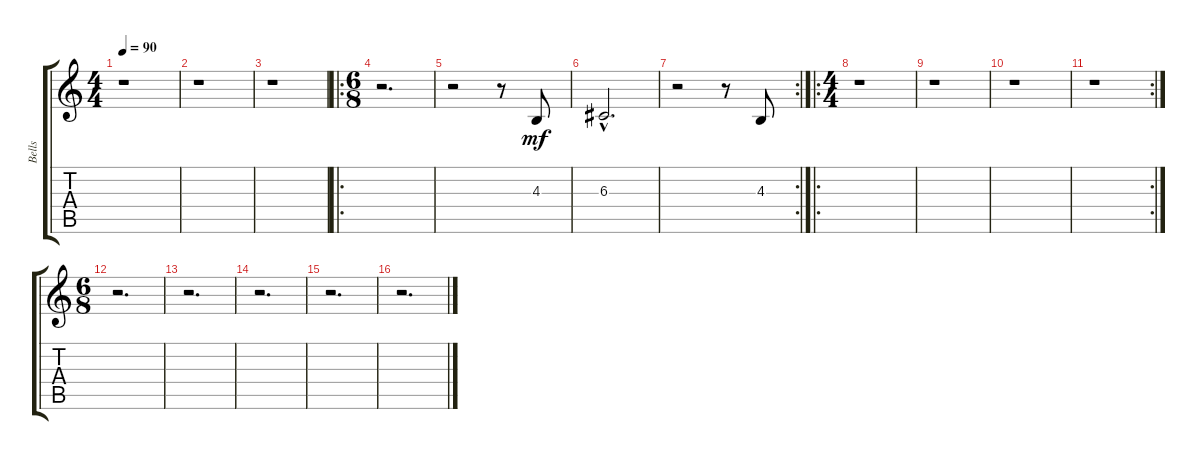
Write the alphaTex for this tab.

\track ("Bells" "Bells") {instrument tubularbells}
\staff {score tabs}
\tuning (E4 B3 G3 D3 A2 E2) {hide}
\ts (4 4)
\tempo 90
\clef g2
\ks c
r.1{dy mp} |
r.1 |
r.1 |
\ro
\ts (6 8)
r.2{d} |
r.2 r.8 4.3.8{dy mf} |
6.3{hac}.2{d} |
\rc 2
r.2 r.8 4.3.8 |
\ro
\ts (4 4)
r.1 |
r.1 |
r.1 |
\rc 2
r.1 |
\ts (6 8)
r.2{d} |
r.2{d} |
r.2{d} |
r.2{d} |
r.2{d}
